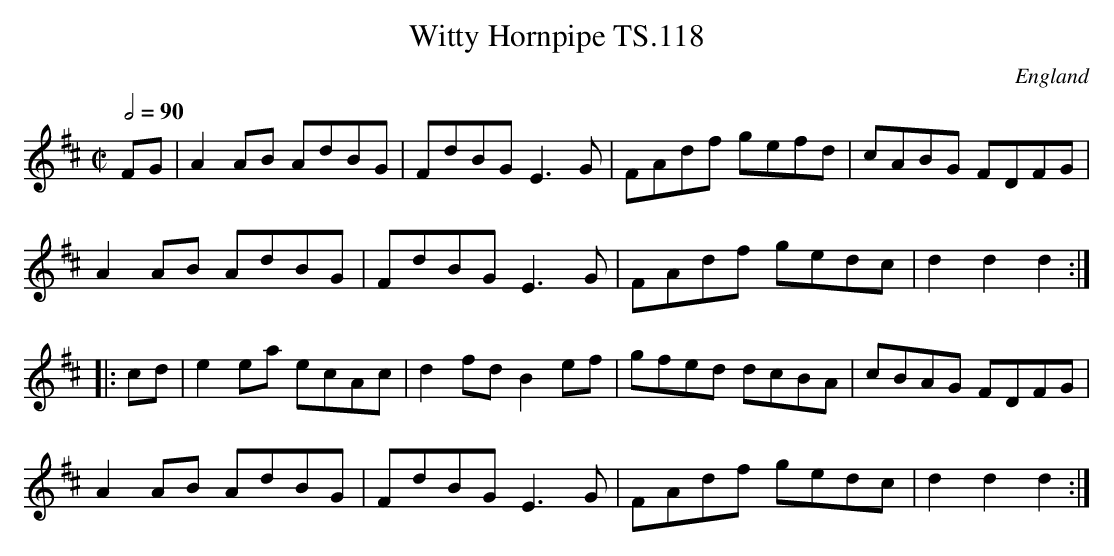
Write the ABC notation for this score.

X:1
T:Witty Hornpipe TS.118
M:C|
L:1/8
Q:1/2=90
O:England
K:D major
FG|A2AB AdBG|FdBGE3G|FAdf gefd|cABG FDFG|!
A2AB AdBG|FdBGE3G|FAdf gedc|d2d2d2:|!
|:cd|e2ea ecAc|d2frdB2ef|gfed dcBA|cBAG FDFG|!
A2AB AdBG|FdBGE3G|FAdf gedc|d2d2d2:|]
